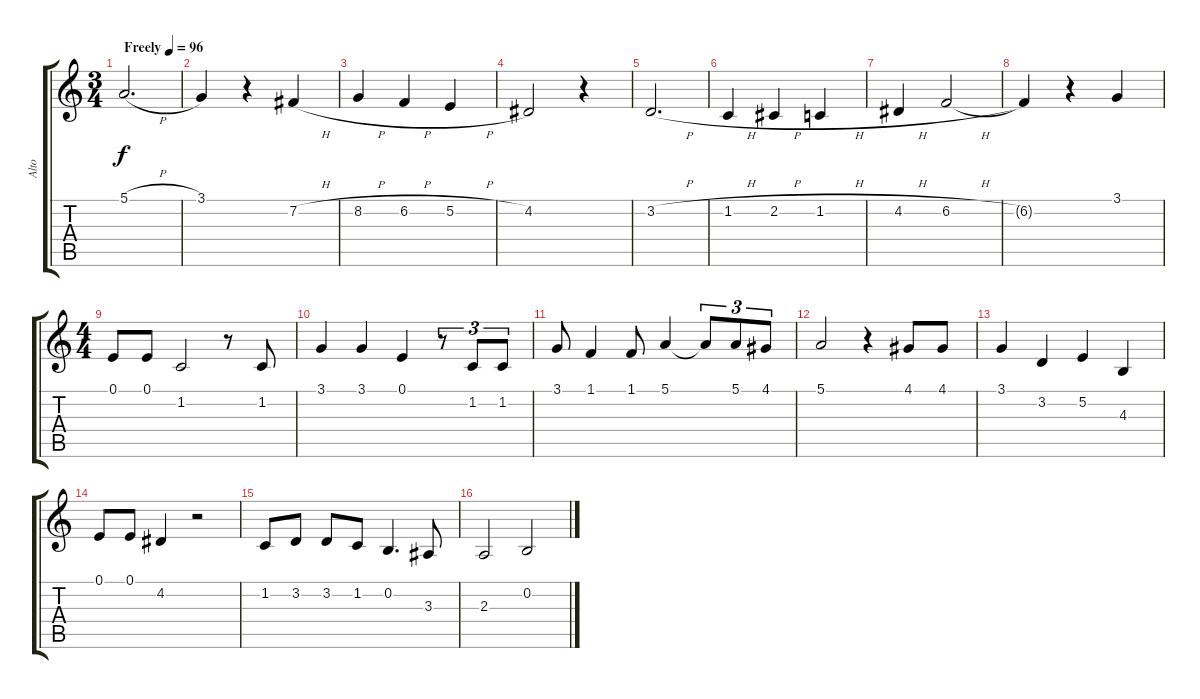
\track ("Alto" "Alto") {instrument lead6voice}
\staff {score tabs}
\tuning (E4 B3 G3 D3 A2 E2) {hide}
\ts (3 4)
\tempo (96 "Freely")
\clef g2
\ks c
5.1{h}.2{d dy f instrument lead6voice} |
3.1.4 r.4 7.2{h}.4 |
8.2{h}.4 6.2{h}.4 5.2{h}.4 |
4.2.2 r.4 |
3.2{h}.2{d} |
1.2{h}.4 2.2{h}.4 1.2{h}.4 |
4.2{h}.4 6.2{h}.2 |
6.2{t}.4 r.4 3.1.4 |
\ts (4 4)
0.1.8 0.1.8 1.2.2 r.8 1.2.8 |
3.1.4 3.1.4 0.1.4 r.8{tu (3 2)} 1.2.8{tu (3 2)} 1.2.8{tu (3 2)} |
3.1.8 1.1.4 1.1.8 5.1.4 5.1{t}.8{tu (3 2)} 5.1.8{tu (3 2)} 4.1.8{tu (3 2)} |
5.1.2 r.4 4.1.8 4.1.8 |
3.1.4 3.2.4 5.2.4 4.3.4 |
0.1.8 0.1.8 4.2.4 r.2 |
1.2.8 3.2.8 3.2.8 1.2.8 0.2.4{d} 3.3.8 |
2.3.2 0.2.2
